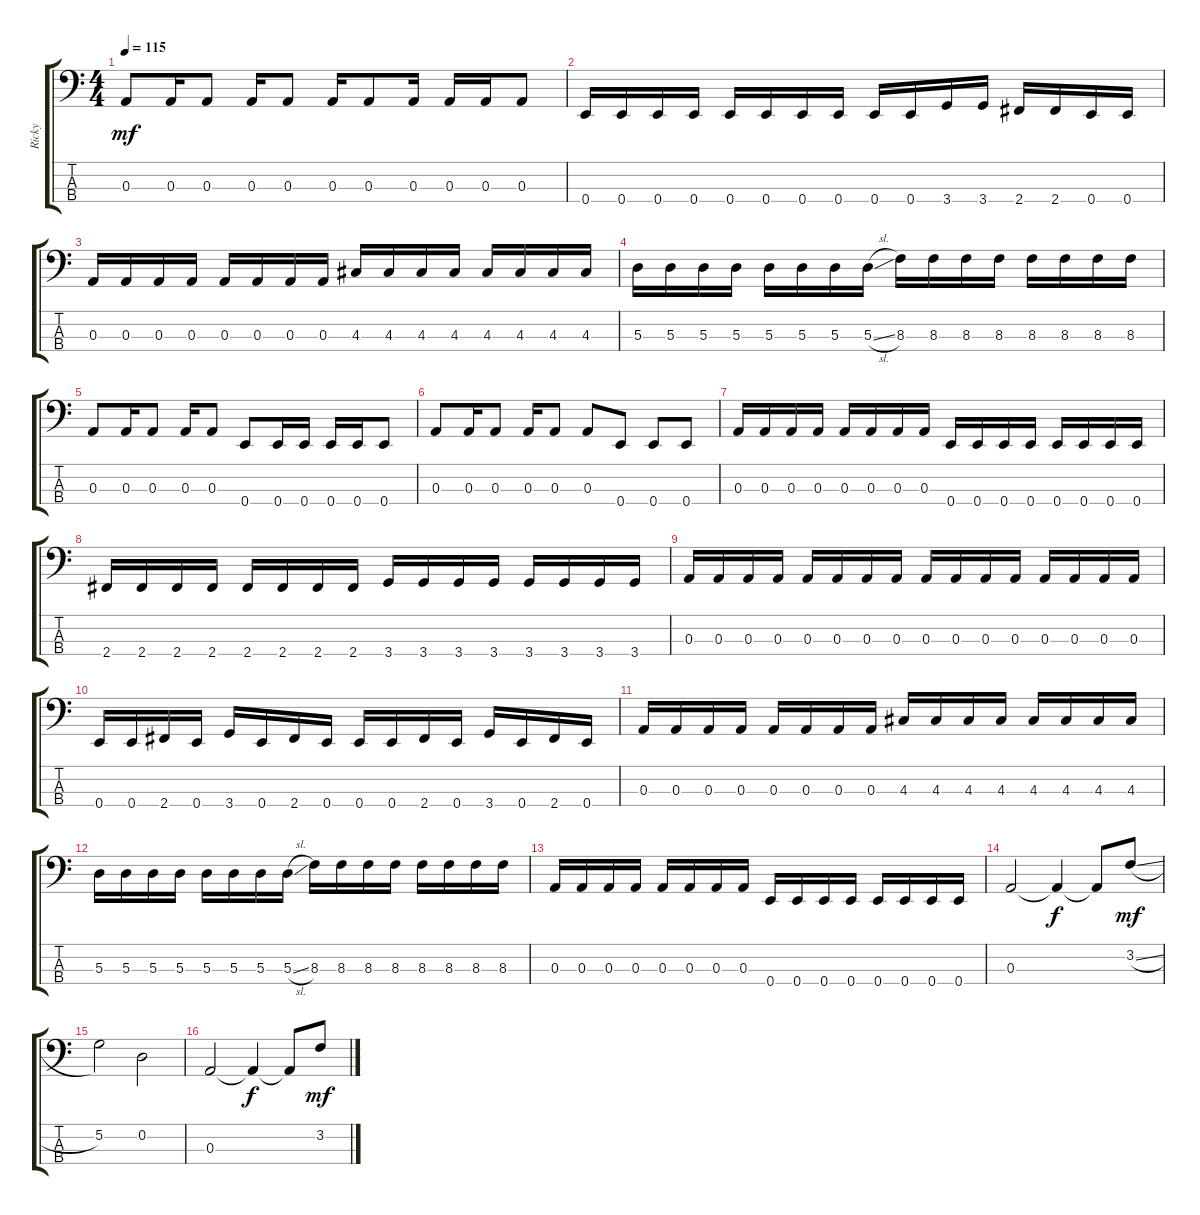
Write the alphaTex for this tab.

\track ("Ricky" "Ricky") {instrument electricbasspick}
\staff {score tabs}
\tuning (G2 D2 A1 E1) {hide}
\ts (4 4)
\tempo 115
\clef f4
\ks c
0.3.8{dy mf} 0.3.16 0.3.8 0.3.16 0.3.8 0.3.16 0.3.8 0.3.16 0.3.16 0.3.16 0.3.8 |
0.4.16 0.4.16 0.4.16 0.4.16 0.4.16 0.4.16 0.4.16 0.4.16 0.4.16 0.4.16 3.4.16 3.4.16 2.4.16 2.4.16 0.4.16 0.4.16 |
0.3.16 0.3.16 0.3.16 0.3.16 0.3.16 0.3.16 0.3.16 0.3.16 4.3.16 4.3.16 4.3.16 4.3.16 4.3.16 4.3.16 4.3.16 4.3.16 |
5.3.16 5.3.16 5.3.16 5.3.16 5.3.16 5.3.16 5.3.16 5.3{sl}.16 8.3.16 8.3.16 8.3.16 8.3.16 8.3.16 8.3.16 8.3.16 8.3.16 |
0.3.8 0.3.16 0.3.8 0.3.16 0.3.8 0.4.8 0.4.16 0.4.16 0.4.16 0.4.16 0.4.8 |
0.3.8 0.3.16 0.3.8 0.3.16 0.3.8 0.3.8 0.4.8 0.4.8 0.4.8 |
0.3.16 0.3.16 0.3.16 0.3.16 0.3.16 0.3.16 0.3.16 0.3.16 0.4.16 0.4.16 0.4.16 0.4.16 0.4.16 0.4.16 0.4.16 0.4.16 |
2.4.16 2.4.16 2.4.16 2.4.16 2.4.16 2.4.16 2.4.16 2.4.16 3.4.16 3.4.16 3.4.16 3.4.16 3.4.16 3.4.16 3.4.16 3.4.16 |
0.3.16 0.3.16 0.3.16 0.3.16 0.3.16 0.3.16 0.3.16 0.3.16 0.3.16 0.3.16 0.3.16 0.3.16 0.3.16 0.3.16 0.3.16 0.3.16 |
0.4.16 0.4.16 2.4.16 0.4.16 3.4.16 0.4.16 2.4.16 0.4.16 0.4.16 0.4.16 2.4.16 0.4.16 3.4.16 0.4.16 2.4.16 0.4.16 |
0.3.16 0.3.16 0.3.16 0.3.16 0.3.16 0.3.16 0.3.16 0.3.16 4.3.16 4.3.16 4.3.16 4.3.16 4.3.16 4.3.16 4.3.16 4.3.16 |
5.3.16 5.3.16 5.3.16 5.3.16 5.3.16 5.3.16 5.3.16 5.3{sl}.16 8.3.16 8.3.16 8.3.16 8.3.16 8.3.16 8.3.16 8.3.16 8.3.16 |
0.3.16 0.3.16 0.3.16 0.3.16 0.3.16 0.3.16 0.3.16 0.3.16 0.4.16 0.4.16 0.4.16 0.4.16 0.4.16 0.4.16 0.4.16 0.4.16 |
0.3.2 0.3{t}.4{dy f} 0.3{t}.8 3.2{sl}.8{dy mf} |
5.2.2 0.2.2 |
0.3.2 0.3{t}.4{dy f} 0.3{t}.8 3.2{sl}.8{dy mf}
